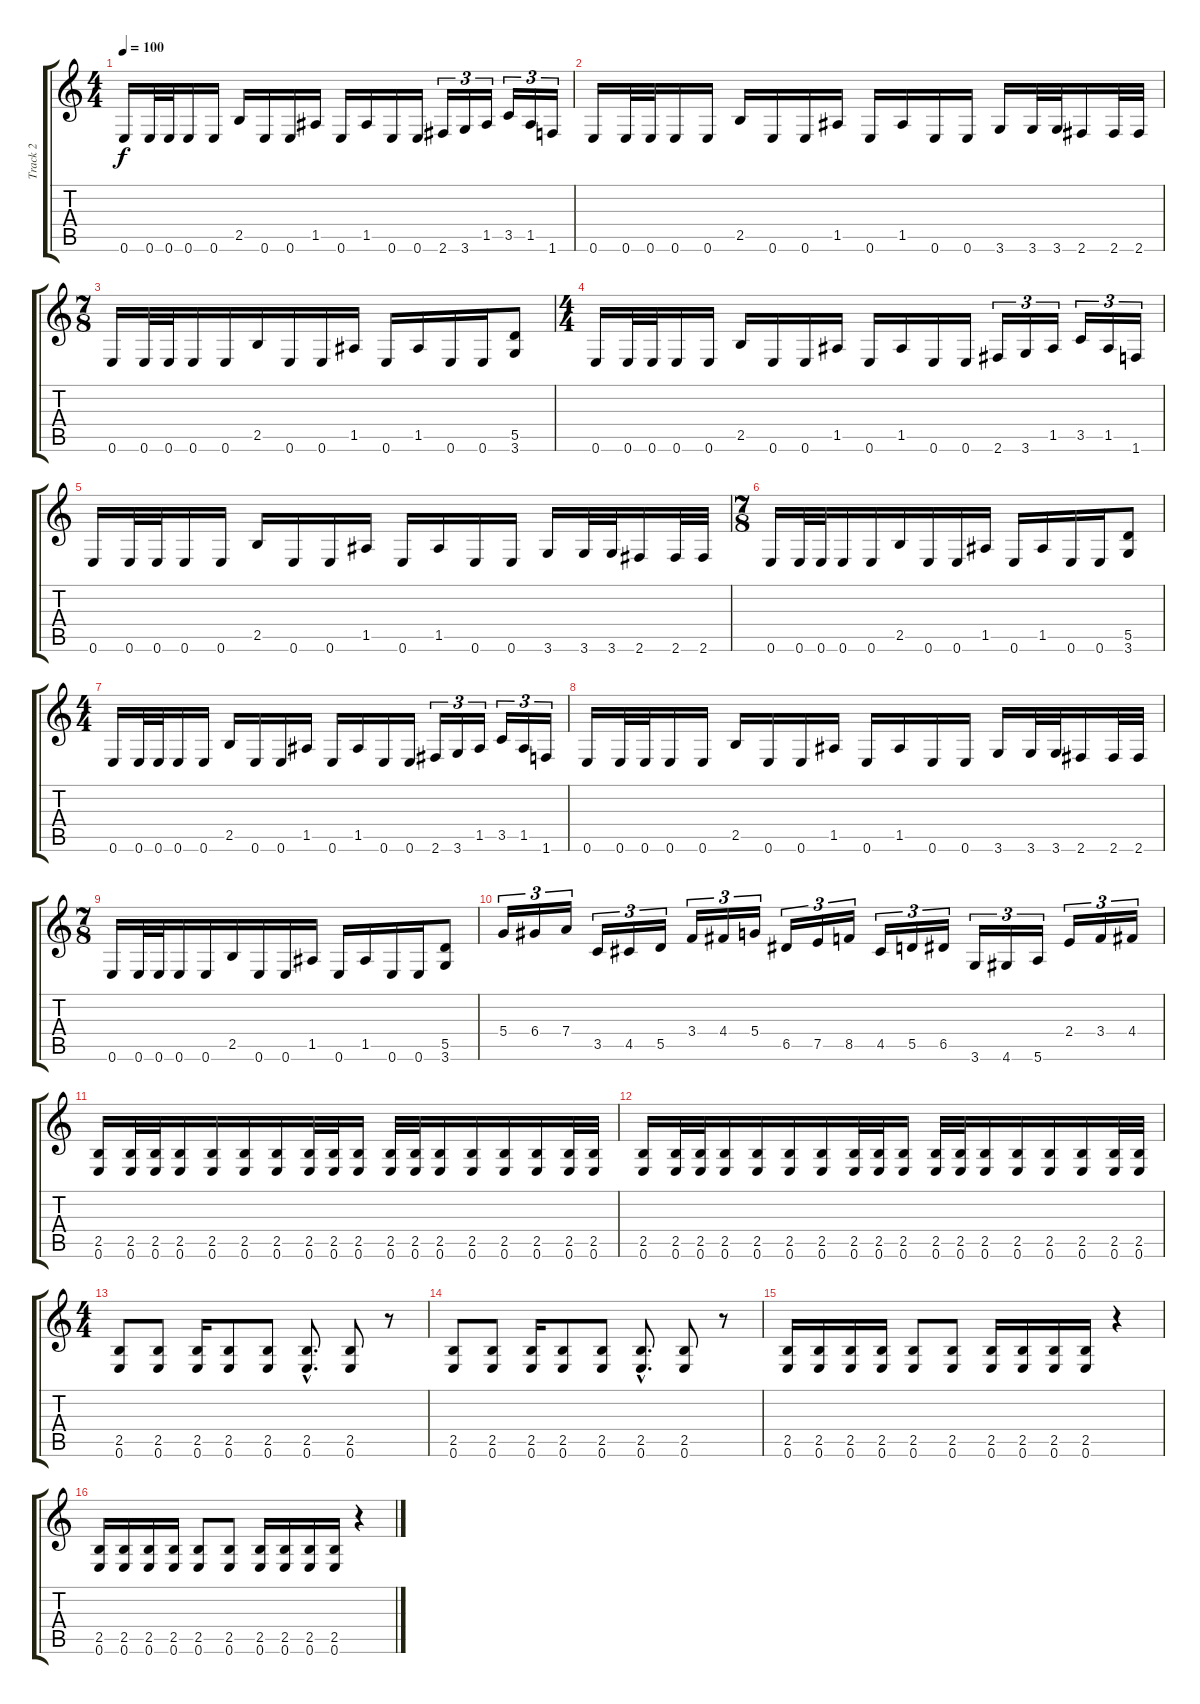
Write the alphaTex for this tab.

\track ("Track 2" "Track 2") {instrument distortionguitar}
\staff {score tabs}
\tuning (E4 B3 G3 D3 A2 E2) {hide}
\ts (4 4)
\tempo 100
\clef g2
\ks c
0.6.16{dy f balance 8} 0.6.32 0.6.32 0.6.16 0.6.16 2.5.16 0.6.16 0.6.16 1.5.16 0.6.16 1.5.16 0.6.16 0.6.16 2.6.16{tu (3 2)} 3.6.16{tu (3 2)} 1.5.16{tu (3 2)} 3.5.16{tu (3 2)} 1.5.16{tu (3 2)} 1.6.16{tu (3 2)} |
0.6.16{balance 8} 0.6.32 0.6.32 0.6.16 0.6.16 2.5.16 0.6.16 0.6.16 1.5.16 0.6.16 1.5.16 0.6.16 0.6.16 3.6.16 3.6.32 3.6.32 2.6.16 2.6.32 2.6.32 |
\ts (7 8)
0.6.16{balance 8} 0.6.32 0.6.32 0.6.16 0.6.16 2.5.16 0.6.16 0.6.16 1.5.16 0.6.16 1.5.16 0.6.16 0.6.16 (5.5 3.6).8 |
\ts (4 4)
0.6.16{balance 8} 0.6.32 0.6.32 0.6.16 0.6.16 2.5.16 0.6.16 0.6.16 1.5.16 0.6.16 1.5.16 0.6.16 0.6.16 2.6.16{tu (3 2)} 3.6.16{tu (3 2)} 1.5.16{tu (3 2)} 3.5.16{tu (3 2)} 1.5.16{tu (3 2)} 1.6.16{tu (3 2)} |
0.6.16{balance 8} 0.6.32 0.6.32 0.6.16 0.6.16 2.5.16 0.6.16 0.6.16 1.5.16 0.6.16 1.5.16 0.6.16 0.6.16 3.6.16 3.6.32 3.6.32 2.6.16 2.6.32 2.6.32 |
\ts (7 8)
0.6.16{balance 8} 0.6.32 0.6.32 0.6.16 0.6.16 2.5.16 0.6.16 0.6.16 1.5.16 0.6.16 1.5.16 0.6.16 0.6.16 (5.5 3.6).8 |
\ts (4 4)
0.6.16{balance 8} 0.6.32 0.6.32 0.6.16 0.6.16 2.5.16 0.6.16 0.6.16 1.5.16 0.6.16 1.5.16 0.6.16 0.6.16 2.6.16{tu (3 2)} 3.6.16{tu (3 2)} 1.5.16{tu (3 2)} 3.5.16{tu (3 2)} 1.5.16{tu (3 2)} 1.6.16{tu (3 2)} |
0.6.16{balance 8} 0.6.32 0.6.32 0.6.16 0.6.16 2.5.16 0.6.16 0.6.16 1.5.16 0.6.16 1.5.16 0.6.16 0.6.16 3.6.16 3.6.32 3.6.32 2.6.16 2.6.32 2.6.32 |
\ts (7 8)
0.6.16{balance 8} 0.6.32 0.6.32 0.6.16 0.6.16 2.5.16 0.6.16 0.6.16 1.5.16 0.6.16 1.5.16 0.6.16 0.6.16 (5.5 3.6).8 |
5.4.16{tu (3 2)} 6.4.16{tu (3 2)} 7.4.16{tu (3 2)} 3.5.16{tu (3 2)} 4.5.16{tu (3 2)} 5.5.16{tu (3 2)} 3.4.16{tu (3 2)} 4.4.16{tu (3 2)} 5.4.16{tu (3 2)} 6.5.16{tu (3 2)} 7.5.16{tu (3 2)} 8.5.16{tu (3 2)} 4.5.16{tu (3 2)} 5.5.16{tu (3 2)} 6.5.16{tu (3 2)} 3.6.16{tu (3 2)} 4.6.16{tu (3 2)} 5.6.16{tu (3 2)} 2.4.16{tu (3 2)} 3.4.16{tu (3 2)} 4.4.16{tu (3 2)} |
(2.5 0.6).16 (2.5 0.6).32 (2.5 0.6).32 (2.5 0.6).16 (2.5 0.6).16 (2.5 0.6).16 (2.5 0.6).16 (2.5 0.6).32 (2.5 0.6).32 (2.5 0.6).16 (2.5 0.6).32 (2.5 0.6).32 (2.5 0.6).16 (2.5 0.6).16 (2.5 0.6).16 (2.5 0.6).16 (2.5 0.6).32 (2.5 0.6).32 |
(2.5 0.6).16 (2.5 0.6).32 (2.5 0.6).32 (2.5 0.6).16 (2.5 0.6).16 (2.5 0.6).16 (2.5 0.6).16 (2.5 0.6).32 (2.5 0.6).32 (2.5 0.6).16 (2.5 0.6).32 (2.5 0.6).32 (2.5 0.6).16 (2.5 0.6).16 (2.5 0.6).16 (2.5 0.6).16 (2.5 0.6).32 (2.5 0.6).32 |
\ts (4 4)
(2.5 0.6).8 (2.5 0.6).8 (2.5 0.6).16 (2.5 0.6).8 (2.5 0.6).8 (2.5{hac} 0.6{hac}).8{d} (2.5 0.6).8 r.8 |
(2.5 0.6).8 (2.5 0.6).8 (2.5 0.6).16 (2.5 0.6).8 (2.5 0.6).8 (2.5{hac} 0.6{hac}).8{d} (2.5 0.6).8 r.8 |
(2.5 0.6).16 (2.5 0.6).16 (2.5 0.6).16 (2.5 0.6).16 (2.5 0.6).8 (2.5 0.6).8 (2.5 0.6).16 (2.5 0.6).16 (2.5 0.6).16 (2.5 0.6).16 r.4 |
(2.5 0.6).16 (2.5 0.6).16 (2.5 0.6).16 (2.5 0.6).16 (2.5 0.6).8 (2.5 0.6).8 (2.5 0.6).16 (2.5 0.6).16 (2.5 0.6).16 (2.5 0.6).16 r.4
